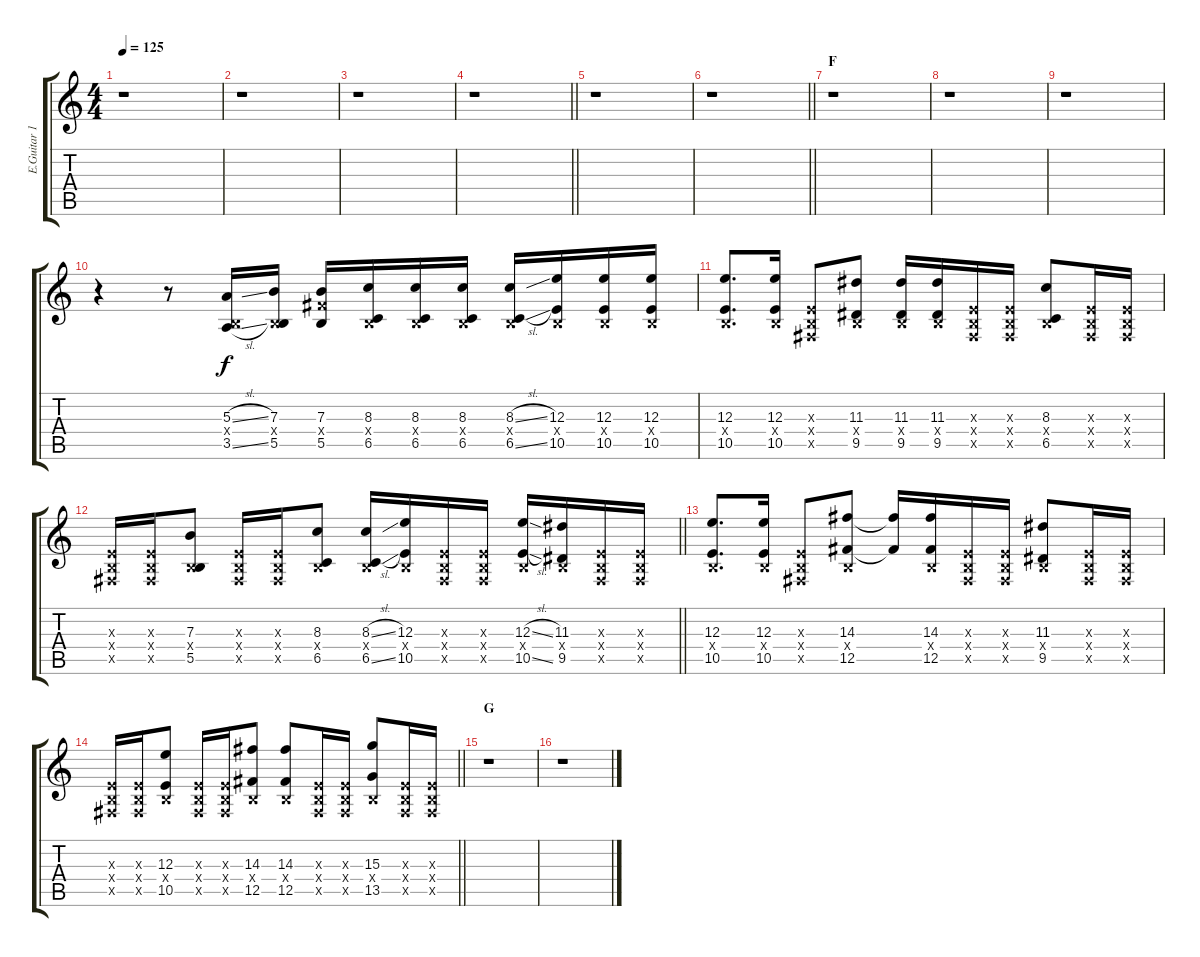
\track ("E.Guitar 1" "E.Guitar 1") {instrument overdrivenguitar}
\staff {score tabs}
\tuning (Db4 Ab3 E3 B2 Gb2 B1) {hide}
\ts (4 4)
\tempo 125
\clef g2
\ks c
r.1{dy f} |
r.1 |
r.1 |
\barLineRight lightlight
r.1 |
r.1 |
\barLineRight lightlight
r.1 |
\section ("" "F")
r.1 |
r.1 |
r.1 |
r.4 r.8 (5.3{sl} 0.4{x} 3.5{sl}).16 (7.3 0.4{x} 5.5).16 (7.3 7.4{x} 5.5).16 (8.3 0.4{x} 6.5).16 (8.3 0.4{x} 6.5).16 (8.3 0.4{x} 6.5).16 (8.3{sl} 0.4{x} 6.5{sl}).16 (12.3 0.4{x} 10.5).16 (12.3 0.4{x} 10.5).16 (12.3 0.4{x} 10.5).16 |
(12.3 0.4{x} 10.5).8{d} (12.3 0.4{x} 10.5).16 (0.3{x} 0.4{x} 0.5{x}).8 (11.3 0.4{x} 9.5).8 (11.3 0.4{x} 9.5).16 (11.3 0.4{x} 9.5).16 (0.3{x} 0.4{x} 0.5{x}).16 (0.3{x} 0.4{x} 0.5{x}).16 (8.3 0.4{x} 6.5).8 (0.3{x} 0.4{x} 0.5{x}).16 (0.3{x} 0.4{x} 0.5{x}).16 |
\barLineRight lightlight
(0.3{x} 0.4{x} 0.5{x}).16 (0.3{x} 0.4{x} 0.5{x}).16 (7.3 0.4{x} 5.5).8 (0.3{x} 0.4{x} 0.5{x}).16 (0.3{x} 0.4{x} 0.5{x}).16 (8.3 0.4{x} 6.5).8 (8.3{sl} 0.4{x} 6.5{sl}).16 (12.3 0.4{x} 10.5).16 (0.3{x} 0.4{x} 0.5{x}).16 (0.3{x} 0.4{x} 0.5{x}).16 (12.3{sl} 0.4{x} 10.5{sl}).16 (11.3 0.4{x} 9.5).16 (0.3{x} 0.4{x} 0.5{x}).16 (0.3{x} 0.4{x} 0.5{x}).16 |
(12.3 0.4{x} 10.5).8{d} (12.3 0.4{x} 10.5).16 (0.3{x} 0.4{x} 0.5{x}).8 (14.3 0.4{x} 12.5).8 (14.3{t} 12.5{t}).16 (14.3 0.4{x} 12.5).16 (0.3{x} 0.4{x} 0.5{x}).16 (0.3{x} 0.4{x} 0.5{x}).16 (11.3 0.4{x} 9.5).8 (0.3{x} 0.4{x} 0.5{x}).16 (0.3{x} 0.4{x} 0.5{x}).16 |
\barLineRight lightlight
(0.3{x} 0.4{x} 0.5{x}).16 (0.3{x} 0.4{x} 0.5{x}).16 (12.3 0.4{x} 10.5).8 (0.3{x} 0.4{x} 0.5{x}).16 (0.3{x} 0.4{x} 0.5{x}).16 (14.3 0.4{x} 12.5).8 (14.3 0.4{x} 12.5).8 (0.3{x} 0.4{x} 0.5{x}).16 (0.3{x} 0.4{x} 0.5{x}).16 (15.3 0.4{x} 13.5).8 (0.3{x} 0.4{x} 0.5{x}).16 (0.3{x} 0.4{x} 0.5{x}).16 |
\section ("" "G")
r.1 |
r.1
